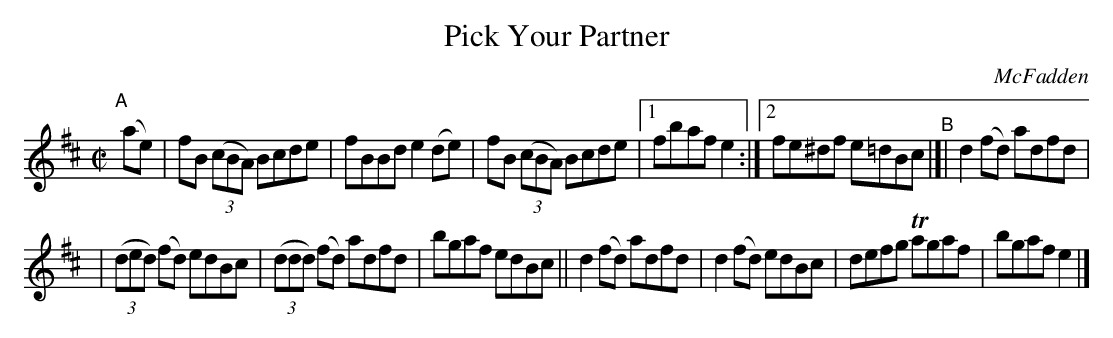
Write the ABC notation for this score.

X:1
T: Pick Your Partner
O: McFadden
M: C|
L: 1/8
K: D
"^A"[|]\
(ae) | fB ((3cBA) Bcde | fBBd e2 (de) | fB ((3cBA) Bcde |\
[1 fbaf e2 :|[2 fe^df e=dBc "^B"|]| d2 (fd) adfd |
| ((3ded) (fd) edBc | ((3ddd) (fd) adfd | bgaf edBc \
|| d2 (fd) adfd | d2 (fd) edBc | defg Tagaf | bgaf e2 |]
